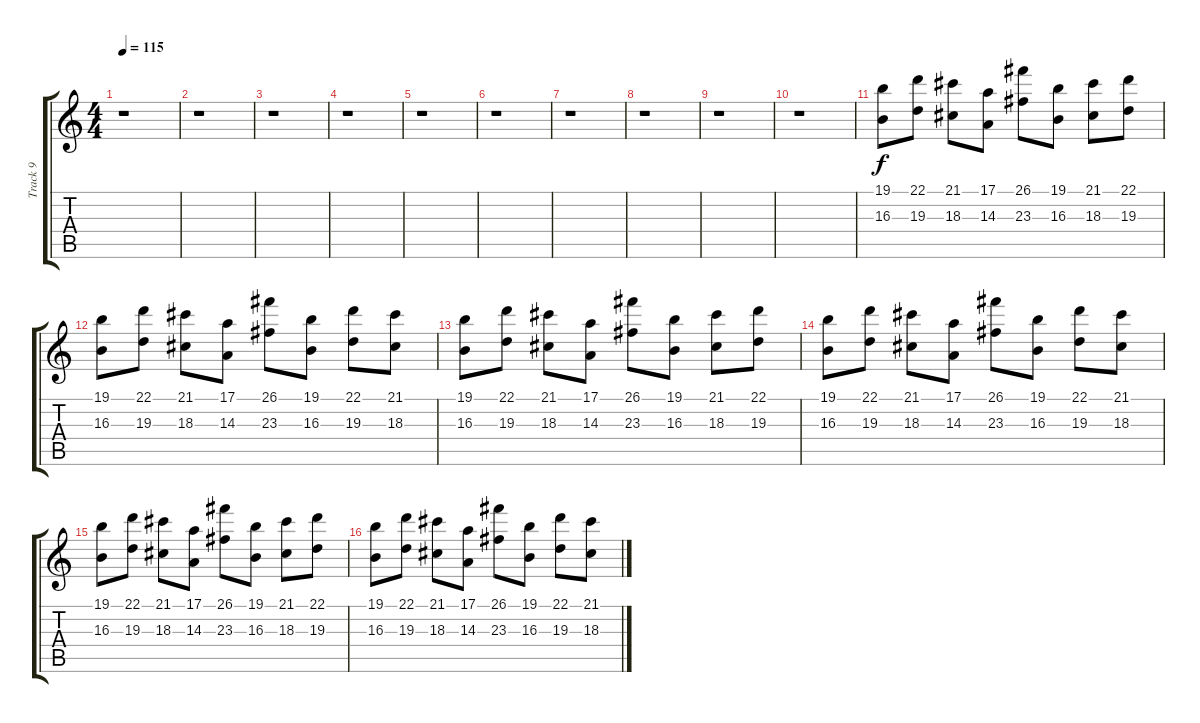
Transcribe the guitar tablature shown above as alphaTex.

\track ("Track 9" "Track 9") {instrument celesta}
\staff {score tabs}
\tuning (E4 B3 G3 D3 A2 E2) {hide}
\ts (4 4)
\tempo 115
\clef g2
\ks c
r.1{dy f} |
r.1 |
r.1 |
r.1 |
r.1 |
r.1 |
r.1 |
r.1 |
r.1 |
r.1 |
(19.1 16.3).8 (22.1 19.3).8 (21.1 18.3).8 (17.1 14.3).8 (26.1 23.3).8 (19.1 16.3).8 (21.1 18.3).8 (22.1 19.3).8 |
(19.1 16.3).8 (22.1 19.3).8 (21.1 18.3).8 (17.1 14.3).8 (26.1 23.3).8 (19.1 16.3).8 (22.1 19.3).8 (21.1 18.3).8 |
(19.1 16.3).8 (22.1 19.3).8 (21.1 18.3).8 (17.1 14.3).8 (26.1 23.3).8 (19.1 16.3).8 (21.1 18.3).8 (22.1 19.3).8 |
(19.1 16.3).8 (22.1 19.3).8 (21.1 18.3).8 (17.1 14.3).8 (26.1 23.3).8 (19.1 16.3).8 (22.1 19.3).8 (21.1 18.3).8 |
(19.1 16.3).8 (22.1 19.3).8 (21.1 18.3).8 (17.1 14.3).8 (26.1 23.3).8 (19.1 16.3).8 (21.1 18.3).8 (22.1 19.3).8 |
(19.1 16.3).8 (22.1 19.3).8 (21.1 18.3).8 (17.1 14.3).8 (26.1 23.3).8 (19.1 16.3).8 (22.1 19.3).8 (21.1 18.3).8
